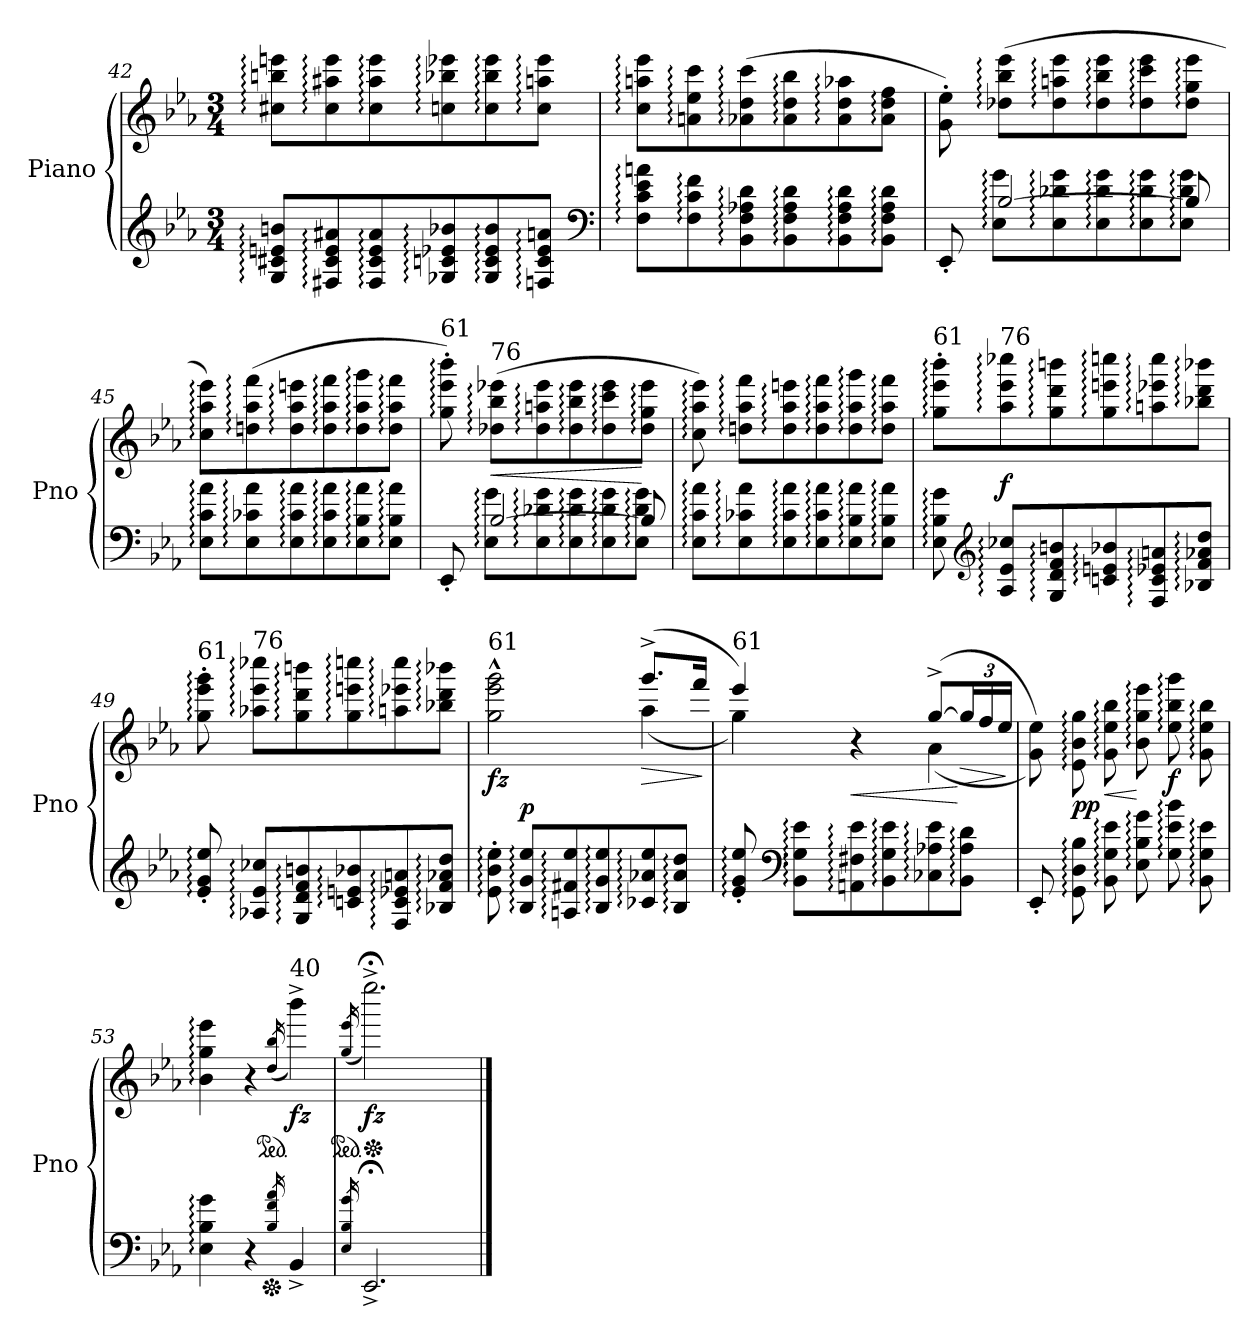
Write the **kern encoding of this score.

**kern	**kern	**dynam
*part1	*part1	*part1
*staff2	*staff1	*staff1/2
*I"Piano	*	*
*I'Pno	*	*
!!LO:LB:g=z
*clefG2	*clefG2	*
*k[b-e-a-]	*k[b-e-a-]	*
*E-:	*E-:	*
*M3/4	*M3/4	*
=42	=42	=42
8G/: 8c#X/: 8en/: 8bn/:L	8cc#X\: 8bbn\: 8eeen\:L	.
8F#X/: 8c#/: 8e/: 8a#X/:	8cc#\: 8aa#X\: 8eee\:	.
8F#/: 8c#/: 8e/: 8a#/:	8cc#\: 8aa#\: 8eee\:	.
8G-X/: 8cn/: 8e-X/: 8b-X/:	8ccn\: 8bb-X\: 8eee-X\:	.
8G-/: 8c/: 8e-/: 8b-/:	8cc\: 8bb-\: 8eee-\:	.
8Fn/: 8c/: 8e-/: 8an/:J	8cc\: 8aan\: 8eee-\:J	.
*clefF4	*	*
=43	=43	=43
8F\: 8c\: 8e-\: 8an\:L	8cc\: 8aan\: 8eee-\:L	.
8F\: 8c\: 8f\:	8an\: 8ee-\: 8ccc\:	.
8BB-\: 8F\: 8A-X\: 8d\:	(8a-X\: 8dd\: 8ccc\:	.
8BB-\: 8F\: 8A-\: 8d\:	8a-\: 8dd\: 8bb-\:	.
8BB-\: 8F\: 8A-\: 8d\:	8a-\: 8dd\: 8aa-X\:	.
8BB-\: 8F\: 8A-\: 8d\:J	8a-\: 8dd\: 8ff\:J	.
=44	=44	=44
*^	*	*
8EE-'/	8ryy	8g\' 8ee-\')	.
[2B-/	8E-\: 8g\:L	(8dd-X\: 8bb-\: 8eee-\:L	.
.	8E-\: 8d-X\: 8g\:	8dd-\: 8aan\: 8eee-\:	.
.	8E-\: 8d-\: 8g\:	8dd-\: 8bb-\: 8eee-\:	.
.	8E-\: 8d-\: 8g\:	8dd-\: 8ccc\: 8eee-\:	.
8B-]	8E-\: 8d-\: 8g\:J	8dd-\: 8gg\: 8eee-\:J	.
*v	*v	*	*
=45	=45	=45
8E-\: 8c\: 8a-\:L	8cc\: 8aa-\: 8eee-\:L)	.
8E-\: 8c-X\: 8a-\:	(8ddn\: 8aa-\: 8fff\:	.
8E-\: 8c-\: 8a-\:	8dd\: 8aa-\: 8eeen\:	.
8E-\: 8c-\: 8a-\:	8dd\: 8aa-\: 8fff\:	.
8E-\: 8B-\: 8a-\:	8dd\: 8aa-\: 8ggg\:	.
8E-\: 8B-\: 8a-\:J	8dd\: 8aa-\: 8fff\:J	.
!!LO:PB:g=z
=46	=46	=46
*^	*	*
!	!	!LO:TX:a:t=61	!
8EE-'/	8ryy	8gg\:' 8eee-\:' 8bbb-\:')	.
!	!	!LO:TX:a:t=76	!
!	!	!	!LO:HP:b
[2B-/	8E-\: 8g\:L	(8dd-X\: 8bb-\: 8eee-X\:L	<
.	8E-\: 8d-X\: 8g\:	8dd-\: 8aan\: 8eee-\:	.
.	8E-\: 8d-\: 8g\:	8dd-\: 8bb-\: 8eee-\:	.
.	8E-\: 8d-\: 8g\:	8dd-\: 8ccc\: 8eee-\:	.
8B-]	8E-\: 8d-\: 8g\:J	8dd-\: 8gg\: 8eee-\:J	[
*v	*v	*	*
=47	=47	=47
8E-\: 8c\: 8a-\:L	8cc\: 8aa-\: 8eee-\:)	.
8E-\: 8c-X\: 8a-\:	8ddn\: 8aa-\: 8fff\:L	.
8E-\: 8c-\: 8a-\:	8dd\: 8aa-\: 8eeen\:	.
8E-\: 8c-\: 8a-\:	8dd\: 8aa-\: 8fff\:	.
8E-\: 8B-\: 8a-\:	8dd\: 8aa-\: 8ggg\:	.
8E-\: 8B-\: 8a-\:J	8dd\: 8aa-\: 8fff\:J	.
=48	=48	=48
!	!LO:TX:a:t=61	!
8E-\: 8B-\: 8g\:	8gg\:' 8eee-\:' 8bbb-\:'L	.
*clefG2	*	*
!	!LO:TX:a:t=76	!
!	!	!LO:DY:a=2
8A-/: 8e-/: 8cc-X/:L	8aa-\: 8eee-\: 8cccc-X\:	f
8G/: 8d/: 8f/: 8bn/:	8gg\: 8ddd\: 8bbbn\:	.
8cn/: 8en/: 8b-X/:	8gg\: 8eeen\: 8ccccn\:	.
8F/: 8c/: 8e-X/: 8an/:	8aan\: 8eee-X\: 8cccc\:	.
8B-X/: 8f/: 8a-X/: 8dd/:J	8bb-X\: 8ddd\: 8bbb-X\:J	.
!!LO:LB:g=z
=49	=49	=49
!	!LO:TX:a:t=61	!
8e-/:' 8g/:' 8ee-/:'	8gg\:' 8eee-\:' 8ggg\:'	.
!	!LO:TX:a:t=76	!
8A-X/: 8e-/: 8cc-X/:L	8aa-X\: 8eee-\: 8cccc-X\:L	.
8G/: 8d/: 8f/: 8bn/:	8gg\: 8ddd\: 8bbbn\:	.
8cn/: 8en/: 8b-X/:	8gg\: 8eeen\: 8ccccn\:	.
8F/: 8c/: 8e-X/: 8an/:	8aan\: 8eee-X\: 8cccc\:	.
8B-X/: 8f/: 8a-X/: 8dd/:J	8bb-X\: 8ddd\: 8bbb-X\:J	.
=50	=50	=50
*	*^	*
!	!LO:TX:a:t=61	!	!
!	!	!	!LO:DY:b
8e-\:' 8b-\:' 8ee-\:'	2gg\^^ 2eee-\^^ 2ggg\^^	2ryy	fz
!	!	!	!LO:DY:a=2
8B-/: 8g/: 8ee-/:L	.	.	p
8An/: 8f#X/: 8ee-/:	.	.	.
8B-/: 8g/: 8ee-/:	.	.	.
!	!	!	!LO:HP:b
8c-X/: 8a-X/: 8ee-/:	(8.ggg^/L	(4aa-\	>
8B-/: 8a-/: 8dd/:J	.	.	.
.	16fff/Jk	.	.
*	*v	*v	*
.	.	]
=51	=51	=51
*	*^	*
!	!LO:TX:a:t=61	!	!
8e-/:' 8g/:' 8ee-/:'	4eee-/)	4gg\)	.
*clefF4	*	*	*
8BB-\: 8G\: 8e-\:L	.	.	.
!	!	!	!LO:HP:b
8AAn\: 8F#X\: 8e-\:	4r	4ryy	<
8BB-\: 8G\: 8e-\:	.	.	.
8C-X\: 8A-X\: 8e-\:	([8gg^/L	(4a-\	.
*	*Xbrackettup	*	*
!	!	!	!LO:HP:n=1:b
8BB-\: 8A-\: 8d\:J	24gg/L]	.	[ >
.	24ff/	.	.
.	24ee-/JJ	.	.
*	*v	*v	*
.	.	]
!!LO:LB:g=z
=52	=52	=52
8EE-'/	8g\ 8ee-\))	.
!	!	!LO:DY:b
8GG\: 8D\: 8B-\:	8e-\: 8b-\: 8gg\:	pp
!	!	!LO:HP:b
8BB-\: 8G\: 8e-\:	8g\: 8ee-\: 8bb-\:	<
8E-\: 8B-\: 8g\:	8b-\: 8gg\: 8eee-\:	[
!	!	!LO:DY:b
8G\: 8e-\: 8b-\:	8ee-\: 8bb-\: 8ggg\:	f
8BB-\: 8G\: 8e-\:	8g\: 8ee-\: 8bb-\:	.
=53	=53	=53
4E-\: 4B-\: 4g\:	4b-\: 4gg\: 4eee-\:	.
4r	4r	.
*	*ped	*
*Xped	*	*
16qB-/ 16qf/ 16qa-/	(16qdd/ 16qbb-/	.
!	!LO:TX:a:t=40	!
!	!	!LO:DY:b
4BB-^/	4bbb-^\)	fz
=54	=54	=54
*	*ped	*
16qE-/ 16qB-/ 16qg/	(16qgg/ 16qeee-/	.
*	*Xped	*
!	!	!LO:DY:b
2.EE-;^/	2.eeee-;<^\)	fz
8ryy	8ryy	.
==	==	==
*-	*-	*-
